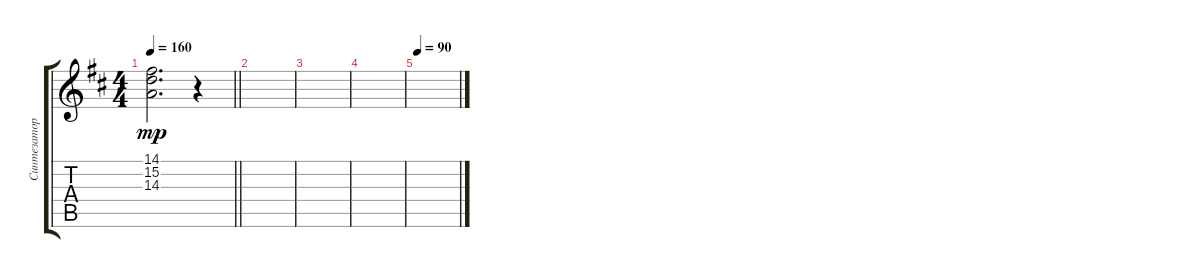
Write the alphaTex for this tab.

\track ("Синтезатор" "Синтезатор") {instrument stringensemble1}
\staff {score tabs}
\tuning (E4 B3 G3 D3 A2 E2) {hide}
\ts (4 4)
\tempo 160
\clef g2
\barLineRight lightlight
\ks bminor
(14.1{t} 15.2{t} 14.3{t}).2{d dy mp} r.4 |
|
|
|
\tempo 90
